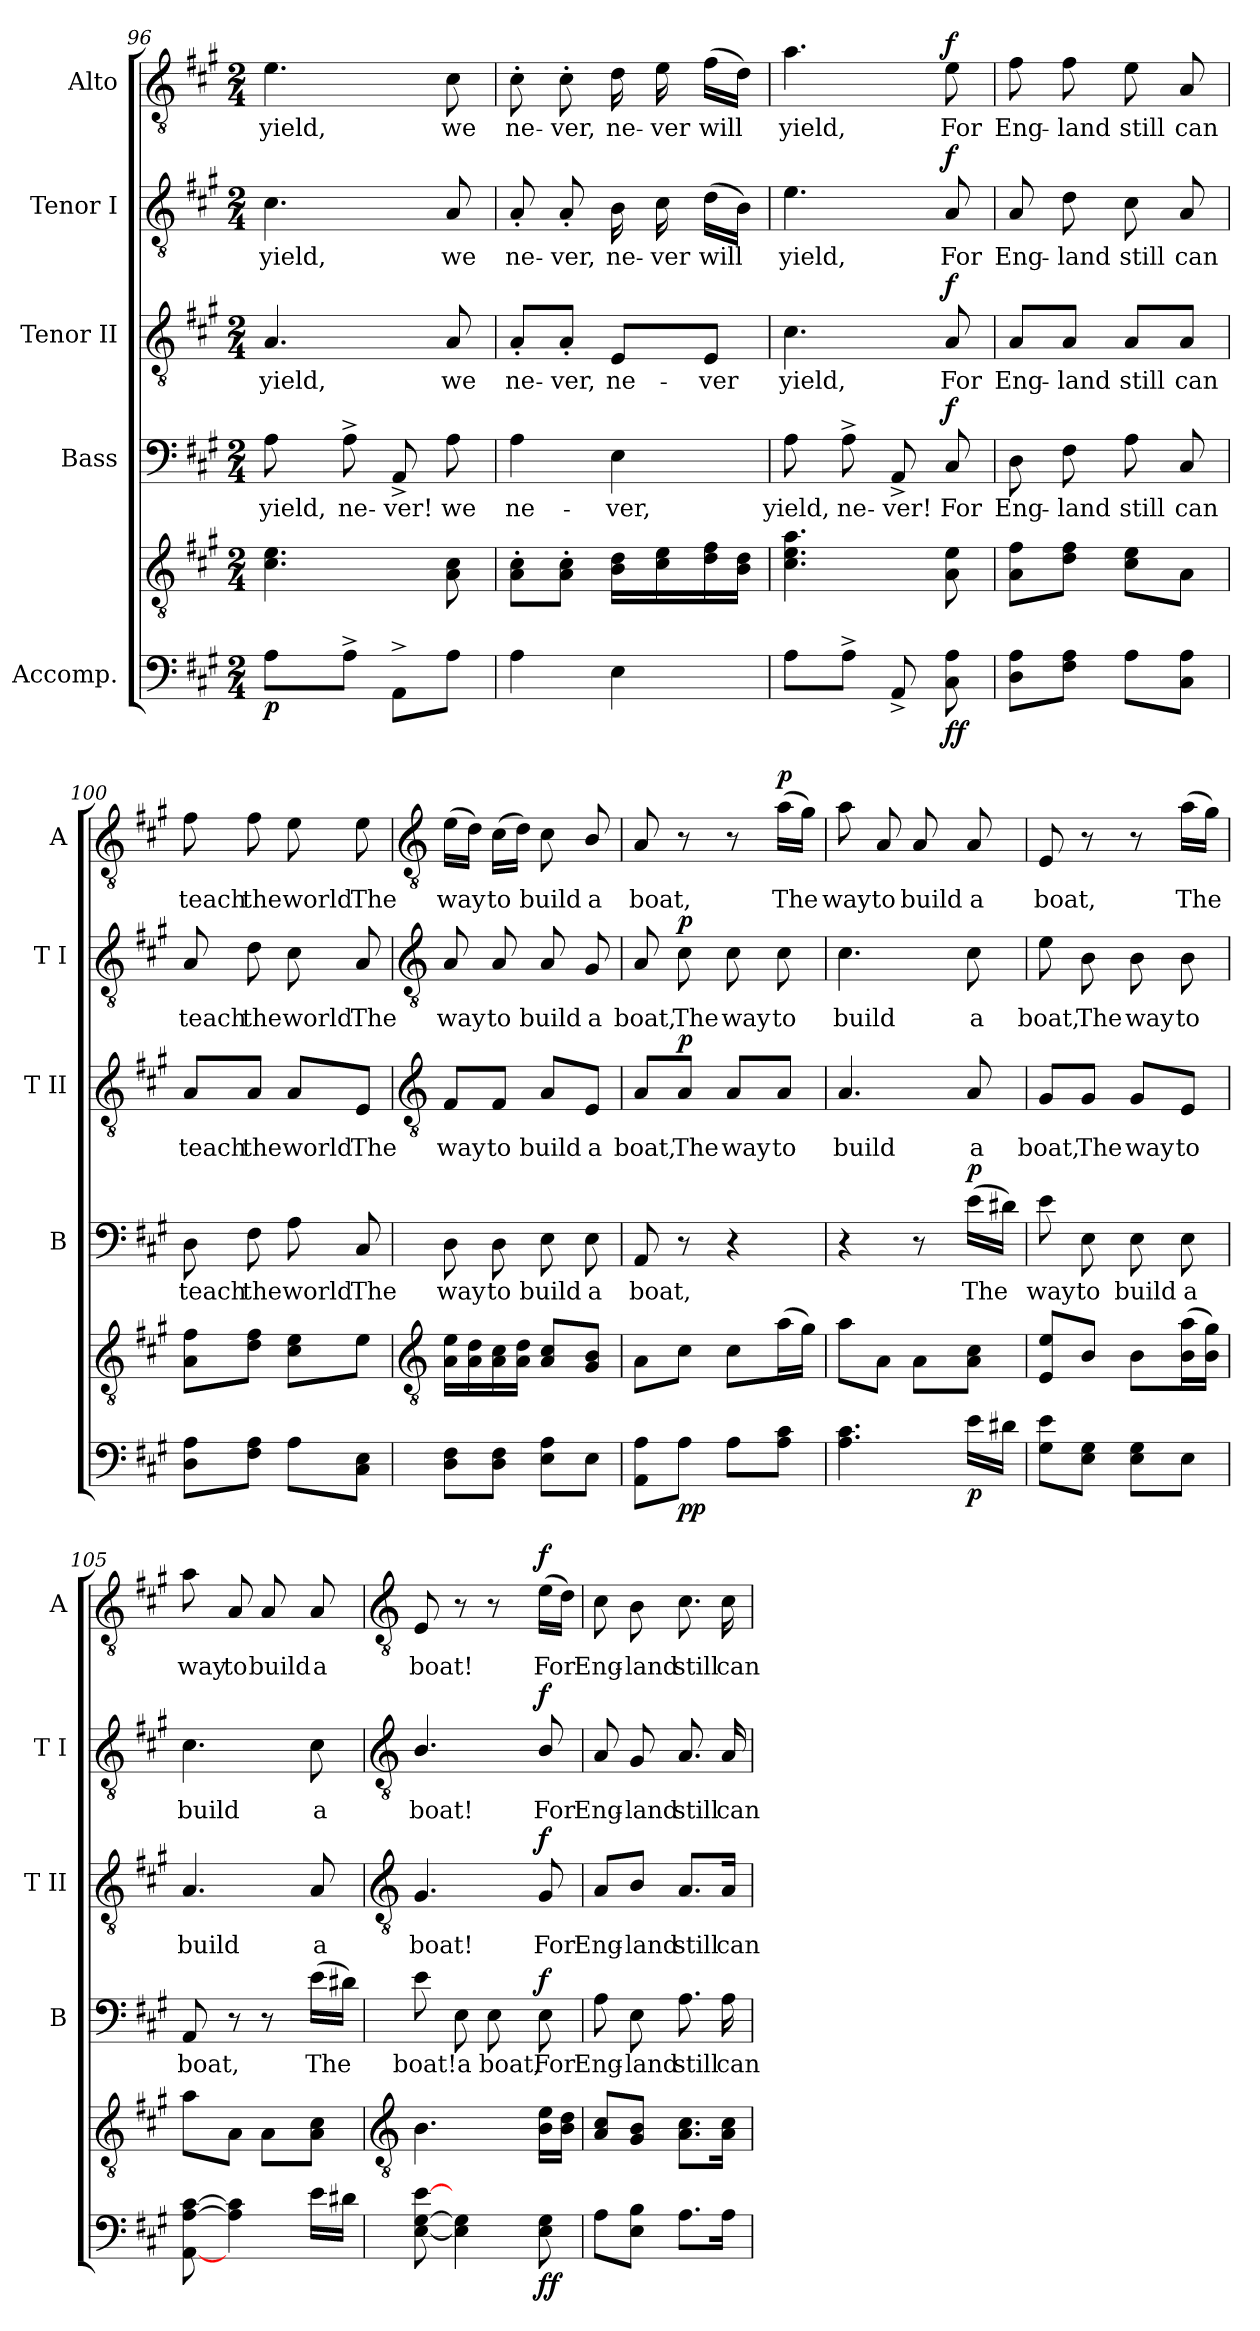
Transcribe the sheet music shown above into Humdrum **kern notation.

**kern	**kern	**dynam	**kern	**text	**dynam	**kern	**text	**dynam	**kern	**text	**dynam	**kern	**text	**dynam
*part5	*part5	*part5	*part4	*part4	*part4	*part3	*part3	*part3	*part2	*part2	*part2	*part1	*part1	*part1
*staff6	*staff5	*staff5/6	*staff4	*staff4	*staff4	*staff3	*staff3	*staff3	*staff2	*staff2	*staff2	*staff1	*staff1	*staff1
*I"Accomp.	*	*	*I"Bass	*	*	*I"Tenor II	*	*	*I"Tenor I	*	*	*I"Alto	*	*
*	*	*	*I'B	*	*	*I'T II	*	*	*I'T I	*	*	*I'A	*	*
!!LO:LB:g=z
*clefF4	*clefGv2	*	*clefF4	*	*	*clefGv2	*	*	*clefGv2	*	*	*clefGv2	*	*
*k[f#c#g#]	*k[f#c#g#]	*	*k[f#c#g#]	*	*	*k[f#c#g#]	*	*	*k[f#c#g#]	*	*	*k[f#c#g#]	*	*
*A:	*A:	*	*A:	*	*	*A:	*	*	*A:	*	*	*A:	*	*
*M2/4	*M2/4	*	*M2/4	*	*	*M2/4	*	*	*M2/4	*	*	*M2/4	*	*
=96	=96	=96	=96	=96	=96	=96	=96	=96	=96	=96	=96	=96	=96	=96
!	!	!LO:DY:b=2	!	!LO:LY:b	!	!	!LO:LY:b	!	!	!LO:LY:b	!	!	!LO:LY:b	!
8AL	4.c# 4.e	p	8A	yield,	.	4.A	yield,	.	4.c#	yield,	.	4.e	yield,	.
!	!	!	!	!LO:LY:b	!	!	!	!	!	!	!	!	!	!
8A^J	.	.	8A^	ne-	.	.	.	.	.	.	.	.	.	.
!	!	!	!	!LO:LY:b	!	!	!	!	!	!	!	!	!	!
8AA^L	.	.	8AA^	-ver!	.	.	.	.	.	.	.	.	.	.
!	!	!	!	!LO:LY:b	!	!	!LO:LY:b	!	!	!LO:LY:b	!	!	!LO:LY:b	!
8AJ	8A 8c#	.	8A	we	.	8A	we	.	8A	we	.	8c#	we	.
=97	=97	=97	=97	=97	=97	=97	=97	=97	=97	=97	=97	=97	=97	=97
!	!	!	!	!LO:LY:b	!	!	!LO:LY:b	!	!	!LO:LY:b	!	!	!LO:LY:b	!
4A	8A' 8c#'L	.	4A	ne-	.	8A'/L	ne-	.	8A'	ne-	.	8c#'	ne-	.
!	!	!	!	!	!	!	!LO:LY:b	!	!	!LO:LY:b	!	!	!LO:LY:b	!
.	8A' 8c#'J	.	.	.	.	8A'/J	-ver,	.	8A'	-ver,	.	8c#'	-ver,	.
!	!	!	!	!LO:LY:b	!	!	!LO:LY:b	!	!	!LO:LY:b	!	!	!LO:LY:b	!
4E	16B 16dLL	.	4E	-ver,	.	8E/L	ne-	.	16B	ne-	.	16d	ne-	.
!	!	!	!	!	!	!	!	!	!	!LO:LY:b	!	!	!LO:LY:b	!
.	16c# 16e	.	.	.	.	.	.	.	16c#	-ver	.	16e	-ver	.
!	!	!	!	!	!	!	!LO:LY:b	!	!	!LO:LY:b	!	!	!LO:LY:b	!
.	16d 16f#	.	.	.	.	8E/J	-ver	.	(>16dLL	will	.	(>16f#LL	will	.
.	16B 16dJJ	.	.	.	.	.	.	.	16BJJ)	.	.	16dJJ)	.	.
=98	=98	=98	=98	=98	=98	=98	=98	=98	=98	=98	=98	=98	=98	=98
!	!	!	!	!LO:LY:b	!	!	!LO:LY:b	!	!	!LO:LY:b	!	!	!LO:LY:b	!
8AL	4.c# 4.e 4.a	.	8A	yield,	.	4.c#	yield,	.	4.e	yield,	.	4.a	yield,	.
!	!	!	!	!LO:LY:b	!	!	!	!	!	!	!	!	!	!
8A^J	.	.	8A^	ne-	.	.	.	.	.	.	.	.	.	.
!	!	!	!	!LO:LY:b	!	!	!	!	!	!	!	!	!	!
8AA^	.	.	8AA^	-ver!	.	.	.	.	.	.	.	.	.	.
!	!	!LO:DY:b=2	!	!LO:LY:b	!	!	!LO:LY:b	!	!	!LO:LY:b	!	!	!LO:LY:b	!
!	!	!LO:DY:n=1:b	!	!	!LO:DY:b	!	!	!LO:DY:b	!	!	!LO:DY:b	!	!	!LO:DY:b
8C# 8A	8A 8e	f f	8C#	For	f	8A	For	f	8A	For	f	8e	For	f
=99	=99	=99	=99	=99	=99	=99	=99	=99	=99	=99	=99	=99	=99	=99
!	!	!	!	!LO:LY:b	!	!	!LO:LY:b	!	!	!LO:LY:b	!	!	!LO:LY:b	!
8D 8AL	8A 8f#L	.	8D	Eng-	.	8A/L	Eng-	.	8A	Eng-	.	8f#	Eng-	.
!	!	!	!	!LO:LY:b	!	!	!LO:LY:b	!	!	!LO:LY:b	!	!	!LO:LY:b	!
8F# 8AJ	8d 8f#J	.	8F#	-land	.	8A/J	-land	.	8d	-land	.	8f#	-land	.
!	!	!	!	!LO:LY:b	!	!	!LO:LY:b	!	!	!LO:LY:b	!	!	!LO:LY:b	!
8AL	8c# 8eL	.	8A	still	.	8A/L	still	.	8c#	still	.	8e	still	.
!	!	!	!	!LO:LY:b	!	!	!LO:LY:b	!	!	!LO:LY:b	!	!	!LO:LY:b	!
8C# 8AJ	8AJ	.	8C#	can	.	8A/J	can	.	8A	can	.	8A	can	.
=100	=100	=100	=100	=100	=100	=100	=100	=100	=100	=100	=100	=100	=100	=100
!	!	!	!	!LO:LY:b	!	!	!LO:LY:b	!	!	!LO:LY:b	!	!	!LO:LY:b	!
8D 8AL	8A 8f#L	.	8D	teach	.	8A/L	teach	.	8A	teach	.	8f#	teach	.
!	!	!	!	!LO:LY:b	!	!	!LO:LY:b	!	!	!LO:LY:b	!	!	!LO:LY:b	!
8F# 8AJ	8d 8f#J	.	8F#	the	.	8A/J	the	.	8d	the	.	8f#	the	.
!	!	!	!	!LO:LY:b	!	!	!LO:LY:b	!	!	!LO:LY:b	!	!	!LO:LY:b	!
8AL	8c# 8eL	.	8A	world	.	8A/L	world	.	8c#	world	.	8e	world	.
!	!	!	!	!LO:LY:b	!	!	!LO:LY:b	!	!	!LO:LY:b	!	!	!LO:LY:b	!
8C# 8EJ	8eJ	.	8C#	The	.	8E/J	The	.	8A	The	.	8e	The	.
!!LO:LB:g=z
=101	=101	=101	=101	=101	=101	=101	=101	=101	=101	=101	=101	=101	=101	=101
*	*clefGv2	*	*	*	*	*clefGv2	*	*	*clefGv2	*	*	*clefGv2	*	*
!	!	!	!	!LO:LY:b	!	!	!LO:LY:b	!	!	!LO:LY:b	!	!	!LO:LY:b	!
8D 8F#L	16A 16eLL	.	8D	way	.	8F#/L	way	.	8A	way	.	(>16eLL	way	.
.	16A 16d	.	.	.	.	.	.	.	.	.	.	16dJJ)	.	.
!	!	!	!	!LO:LY:b	!	!	!LO:LY:b	!	!	!LO:LY:b	!	!	!LO:LY:b	!
8D 8F#J	16A 16c#	.	8D	to	.	8F#/J	to	.	8A	to	.	(>16c#LL	to	.
.	16A 16dJJ	.	.	.	.	.	.	.	.	.	.	16dJJ)	.	.
!	!	!	!	!LO:LY:b	!	!	!LO:LY:b	!	!	!LO:LY:b	!	!	!LO:LY:b	!
8E 8AL	8A 8c#L	.	8E	build	.	8A/L	build	.	8A	build	.	8c#	build	.
!	!	!	!	!LO:LY:b	!	!	!LO:LY:b	!	!	!LO:LY:b	!	!	!LO:LY:b	!
8EJ	8G#/ 8B/J	.	8E	a	.	8E/J	a	.	8G#	a	.	8B/	a	.
=102	=102	=102	=102	=102	=102	=102	=102	=102	=102	=102	=102	=102	=102	=102
!	!	!	!	!LO:LY:b	!	!	!LO:LY:b	!	!	!LO:LY:b	!	!	!LO:LY:b	!
8AA 8AL	8AL	.	8AA	boat,	.	8A/L	boat,	.	8A	boat,	.	8A	boat,	.
!	!	!LO:DY:b=2	!	!	!	!	!LO:LY:b	!	!	!LO:LY:b	!	!	!	!
!	!	!LO:DY:n=1:b	!	!	!	!	!	!LO:DY:b	!	!	!LO:DY:b	!	!	!
8AJ	8c#J	p p	8r	.	.	8A/J	The	p	8c#	The	p	8r	.	.
!	!	!	!	!	!	!	!LO:LY:b	!	!	!LO:LY:b	!	!	!	!
8AL	8c#L	.	4r	.	.	8A/L	way	.	8c#	way	.	8r	.	.
!	!	!	!	!	!	!	!LO:LY:b	!	!	!LO:LY:b	!	!	!LO:LY:b	!LO:DY:b
8A 8c#J	(>16aL	.	.	.	.	8A/J	to	.	8c#	to	.	(>16aLL	The	p
.	16g#JJ)	.	.	.	.	.	.	.	.	.	.	16g#JJ)	.	.
=103	=103	=103	=103	=103	=103	=103	=103	=103	=103	=103	=103	=103	=103	=103
!	!	!	!	!	!	!	!LO:LY:b	!	!	!LO:LY:b	!	!	!LO:LY:b	!
4.A 4.c#	8aL	.	4r	.	.	4.A	build	.	4.c#	build	.	8a	way	.
!	!	!	!	!	!	!	!	!	!	!	!	!	!LO:LY:b	!
.	8AJ	.	.	.	.	.	.	.	.	.	.	8A	to	.
!	!	!	!	!	!	!	!	!	!	!	!	!	!LO:LY:b	!
.	8AL	.	8r	.	.	.	.	.	.	.	.	8A	build	.
!	!	!LO:DY:b=2	!	!LO:LY:b	!LO:DY:b	!	!LO:LY:b	!	!	!LO:LY:b	!	!	!LO:LY:b	!
16eLL	8A 8c#J	p	(>16eLL	The	p	8A	a	.	8c#	a	.	8A	a	.
16d#XJJ	.	.	16d#XJJ)	.	.	.	.	.	.	.	.	.	.	.
=104	=104	=104	=104	=104	=104	=104	=104	=104	=104	=104	=104	=104	=104	=104
!	!	!	!	!LO:LY:b	!	!	!LO:LY:b	!	!	!LO:LY:b	!	!	!LO:LY:b	!
8G# 8eL	8E 8eL	.	8e	way	.	8G#/L	boat,	.	8e	boat,	.	8E	boat,	.
!	!	!	!	!LO:LY:b	!	!	!LO:LY:b	!	!	!LO:LY:b	!	!	!	!
8E 8G#J	8BJ	.	8E	to	.	8G#/J	The	.	8B	The	.	8r	.	.
!	!	!	!	!LO:LY:b	!	!	!LO:LY:b	!	!	!LO:LY:b	!	!	!	!
8E 8G#L	8BL	.	8E	build	.	8G#/L	way	.	8B	way	.	8r	.	.
!	!	!	!	!LO:LY:b	!	!	!LO:LY:b	!	!	!LO:LY:b	!	!	!LO:LY:b	!
8EJ	(>16B 16aL	.	8E	a	.	8E/J	to	.	8B	to	.	(>16aLL	The	.
.	16B 16g#JJ)	.	.	.	.	.	.	.	.	.	.	16g#JJ)	.	.
=105	=105	=105	=105	=105	=105	=105	=105	=105	=105	=105	=105	=105	=105	=105
!	!	!	!	!LO:LY:b	!	!	!LO:LY:b	!	!	!LO:LY:b	!	!	!LO:LY:b	!
[8AA [8A [8c#	8aL	.	8AA	boat,	.	4.A	build	.	4.c#	build	.	8a	way	.
!	!	!	!	!	!	!	!	!	!	!	!	!	!LO:LY:b	!
4A] 4c#]	8AJ	.	8r	.	.	.	.	.	.	.	.	8A	to	.
!	!	!	!	!	!	!	!	!	!	!	!	!	!LO:LY:b	!
.	8AL	.	8r	.	.	.	.	.	.	.	.	8A	build	.
!	!	!	!	!LO:LY:b	!	!	!LO:LY:b	!	!	!LO:LY:b	!	!	!LO:LY:b	!
16eLL	8A 8c#J	.	(>16eLL	The	.	8A	a	.	8c#	a	.	8A	a	.
16d#XJJ	.	.	16d#XJJ)	.	.	.	.	.	.	.	.	.	.	.
!!LO:LB:g=z
=106	=106	=106	=106	=106	=106	=106	=106	=106	=106	=106	=106	=106	=106	=106
*	*clefGv2	*	*	*	*	*clefGv2	*	*	*clefGv2	*	*	*clefGv2	*	*
!	!	!	!	!LO:LY:b	!	!	!LO:LY:b	!	!	!LO:LY:b	!	!	!LO:LY:b	!
[8E [8G# [8e	4.B	.	8e	boat!	.	4.G#	boat!	.	4.B/	boat!	.	8E	boat!	.
!	!	!	!	!LO:LY:b	!	!	!	!	!	!	!	!	!	!
4E] 4G#]	.	.	8E	a	.	.	.	.	.	.	.	8r	.	.
!	!	!	!	!LO:LY:b	!	!	!	!	!	!	!	!	!	!
.	.	.	8E	boat,	.	.	.	.	.	.	.	8r	.	.
!	!	!LO:DY:b=2	!	!LO:LY:b	!	!	!LO:LY:b	!	!	!LO:LY:b	!	!	!LO:LY:b	!
!	!	!LO:DY:n=1:b	!	!	!LO:DY:b	!	!	!LO:DY:b	!	!	!LO:DY:b	!	!	!LO:DY:b
8E 8G#	16B 16eLL	f f	8E	For	f	8G#	For	f	8B/	For	f	(>16eLL	For	f
.	16B 16dJJ	.	.	.	.	.	.	.	.	.	.	16dJJ)	.	.
=107	=107	=107	=107	=107	=107	=107	=107	=107	=107	=107	=107	=107	=107	=107
!	!	!	!	!LO:LY:b	!	!	!LO:LY:b	!	!	!LO:LY:b	!	!	!LO:LY:b	!
8AL	8A 8c#L	.	8A	Eng-	.	8A/L	Eng-	.	8A	Eng-	.	8c#	Eng-	.
!	!	!	!	!LO:LY:b	!	!	!LO:LY:b	!	!	!LO:LY:b	!	!	!LO:LY:b	!
8E 8BJ	8G# 8BJ	.	8E	-land	.	8B/J	-land	.	8G#	-land	.	8B	-land	.
!	!	!	!	!LO:LY:b	!	!	!LO:LY:b	!	!	!LO:LY:b	!	!	!LO:LY:b	!
8.AL	8.A 8.c#L	.	8.A	still	.	8.A/L	still	.	8.A	still	.	8.c#	still	.
!	!	!	!	!LO:LY:b	!	!	!LO:LY:b	!	!	!LO:LY:b	!	!	!LO:LY:b	!
16AJ	16A 16c#J	.	16A	can	.	16A/Jk	can	.	16A	can	.	16c#	can	.
=	=	=	=	=	=	=	=	=	=	=	=	=	=	=
*-	*-	*-	*-	*-	*-	*-	*-	*-	*-	*-	*-	*-	*-	*-
